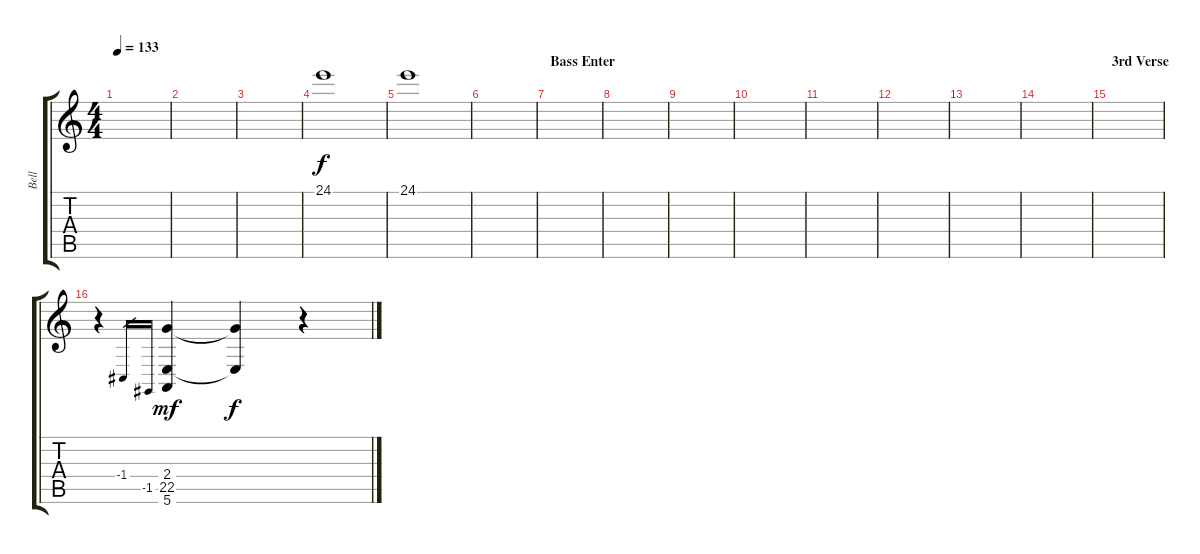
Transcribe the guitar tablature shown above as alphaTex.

\track ("Bell" "Bell") {instrument tinklebell}
\staff {score tabs}
\tuning (E4 B3 G3 D3 A2 E2) {hide}
\ts (4 4)
\tempo 133
\clef g2
\ks c
|
|
|
24.1.1 |
24.1.1 |
|
\section ("" "Bass Enter")
|
|
|
|
|
|
|
|
\section ("" "3rd Verse")
|
r.4{volume 16 instrument gunshot} -1.4.16{gr} -1.5.16{gr} (2.4 22.5 5.6).4{dy mf volume 16 instrument gunshot} (2.4{t} 22.5{t}).4{dy f} r.4
